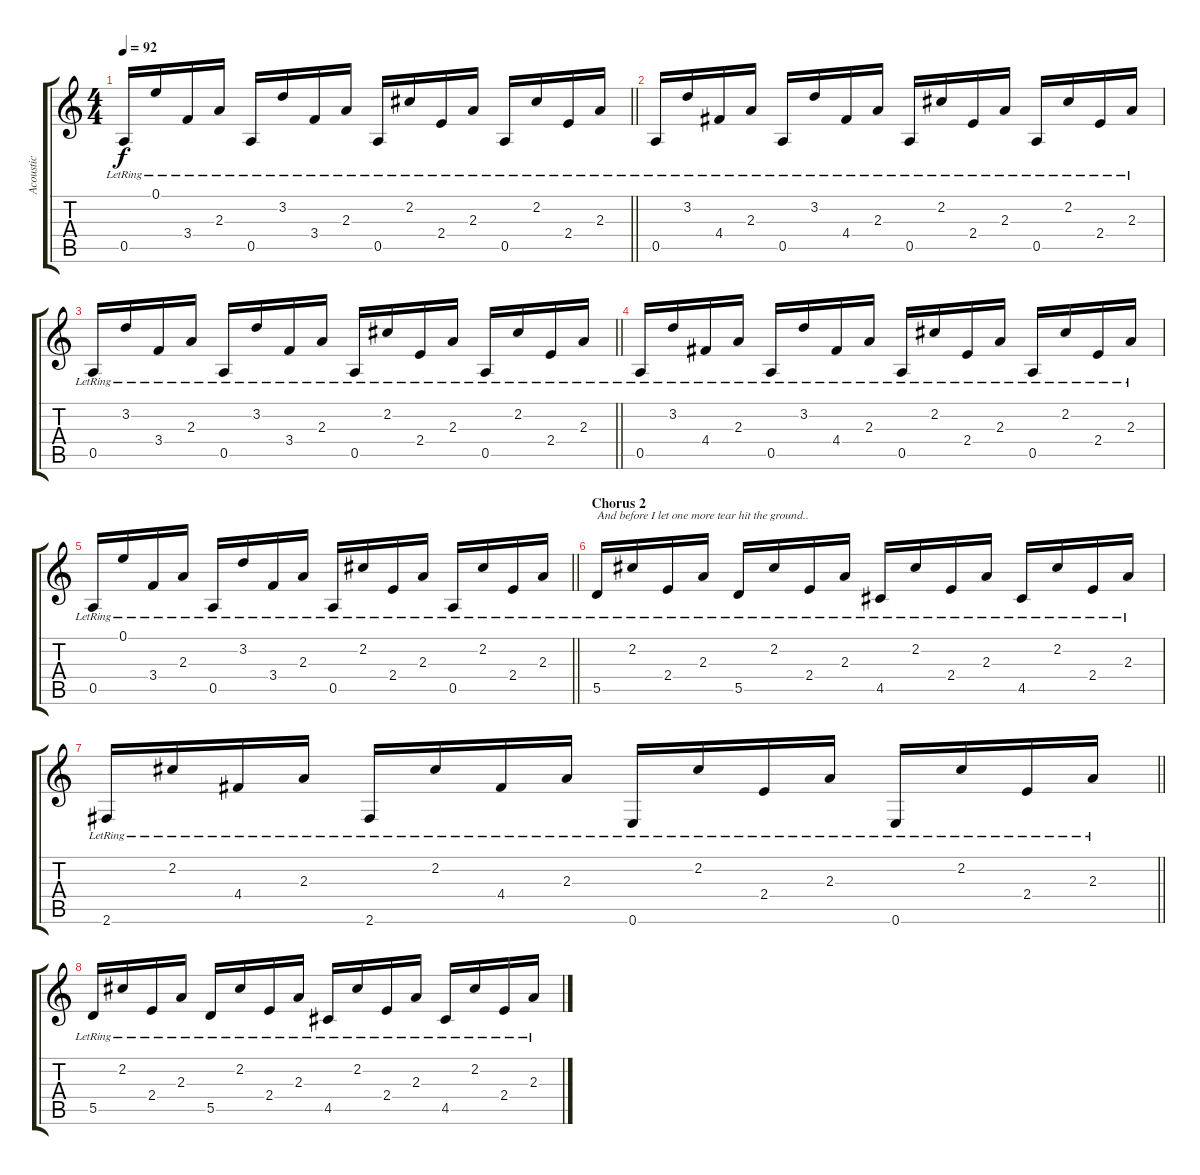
\track ("Acoustic" "Acoustic") {instrument acousticguitarsteel}
\staff {score tabs}
\tuning (E4 B3 G3 D3 A2 E2) {hide}
\ts (4 4)
\tempo 92
\clef g2
\barLineRight lightlight
\ks c
0.5{lr}.16{dy f} 0.1{lr}.16 3.4{lr}.16 2.3{lr}.16 0.5{lr}.16 3.2{lr}.16 3.4{lr}.16 2.3{lr}.16 0.5{lr}.16 2.2{lr}.16 2.4{lr}.16 2.3{lr}.16 0.5{lr}.16 2.2{lr}.16 2.4{lr}.16 2.3{lr}.16 |
0.5{lr}.16 3.2{lr}.16 4.4{lr}.16 2.3{lr}.16 0.5{lr}.16 3.2{lr}.16 4.4{lr}.16 2.3{lr}.16 0.5{lr}.16 2.2{lr}.16 2.4{lr}.16 2.3{lr}.16 0.5{lr}.16 2.2{lr}.16 2.4{lr}.16 2.3{lr}.16 |
\barLineRight lightlight
0.5{lr}.16 3.2{lr}.16 3.4{lr}.16 2.3{lr}.16 0.5{lr}.16 3.2{lr}.16 3.4{lr}.16 2.3{lr}.16 0.5{lr}.16 2.2{lr}.16 2.4{lr}.16 2.3{lr}.16 0.5{lr}.16 2.2{lr}.16 2.4{lr}.16 2.3{lr}.16 |
0.5{lr}.16 3.2{lr}.16 4.4{lr}.16 2.3{lr}.16 0.5{lr}.16 3.2{lr}.16 4.4{lr}.16 2.3{lr}.16 0.5{lr}.16 2.2{lr}.16 2.4{lr}.16 2.3{lr}.16 0.5{lr}.16 2.2{lr}.16 2.4{lr}.16 2.3{lr}.16 |
\barLineRight lightlight
0.5{lr}.16 0.1{lr}.16 3.4{lr}.16 2.3{lr}.16 0.5{lr}.16 3.2{lr}.16 3.4{lr}.16 2.3{lr}.16 0.5{lr}.16 2.2{lr}.16 2.4{lr}.16 2.3{lr}.16 0.5{lr}.16 2.2{lr}.16 2.4{lr}.16 2.3{lr}.16 |
\section ("" "Chorus 2")
5.5{lr}.16{txt "And before I let one more tear hit the ground.."} 2.2{lr}.16 2.4{lr}.16 2.3{lr}.16 5.5{lr}.16 2.2{lr}.16 2.4{lr}.16 2.3{lr}.16 4.5{lr}.16 2.2{lr}.16 2.4{lr}.16 2.3{lr}.16 4.5{lr}.16 2.2{lr}.16 2.4{lr}.16 2.3{lr}.16 |
\barLineRight lightlight
2.6{lr}.16 2.2{lr}.16 4.4{lr}.16 2.3{lr}.16 2.6{lr}.16 2.2{lr}.16 4.4{lr}.16 2.3{lr}.16 0.6{lr}.16 2.2{lr}.16 2.4{lr}.16 2.3{lr}.16 0.6{lr}.16 2.2{lr}.16 2.4{lr}.16 2.3{lr}.16 |
5.5{lr}.16 2.2{lr}.16 2.4{lr}.16 2.3{lr}.16 5.5{lr}.16 2.2{lr}.16 2.4{lr}.16 2.3{lr}.16 4.5{lr}.16 2.2{lr}.16 2.4{lr}.16 2.3{lr}.16 4.5{lr}.16 2.2{lr}.16 2.4{lr}.16 2.3{lr}.16
